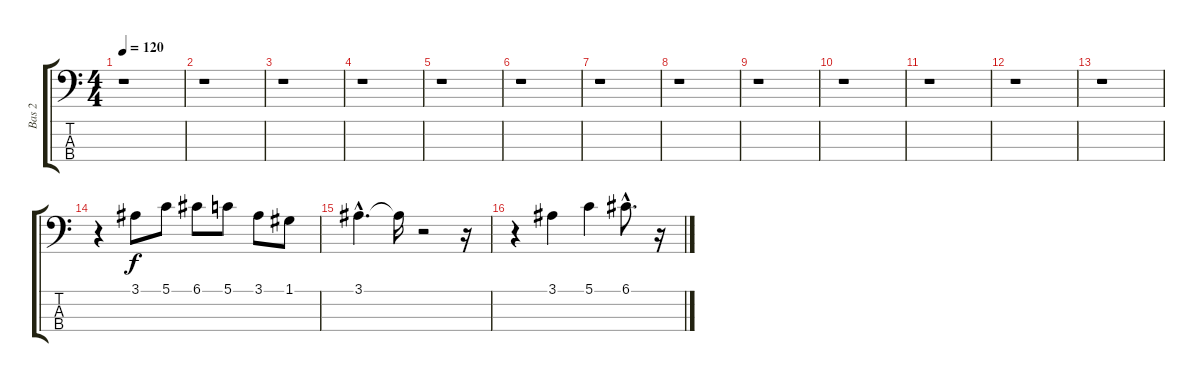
\track ("Bas 2" "Bas 2") {instrument electricbasspick}
\staff {score tabs}
\tuning (G2 D2 A1 E1) {hide}
\ts (4 4)
\tempo 120
\clef f4
\ks c
r.1{dy f} |
r.1 |
r.1 |
r.1 |
r.1 |
r.1 |
r.1 |
r.1 |
r.1 |
r.1 |
r.1 |
r.1 |
r.1 |
r.4 3.1.8 5.1.8 6.1.8 5.1.8 3.1.8 1.1.8 |
3.1{hac}.4{d} 3.1{t}.16 r.2 r.16 |
r.4 3.1.4 5.1.4 6.1{hac}.8{d} r.16
